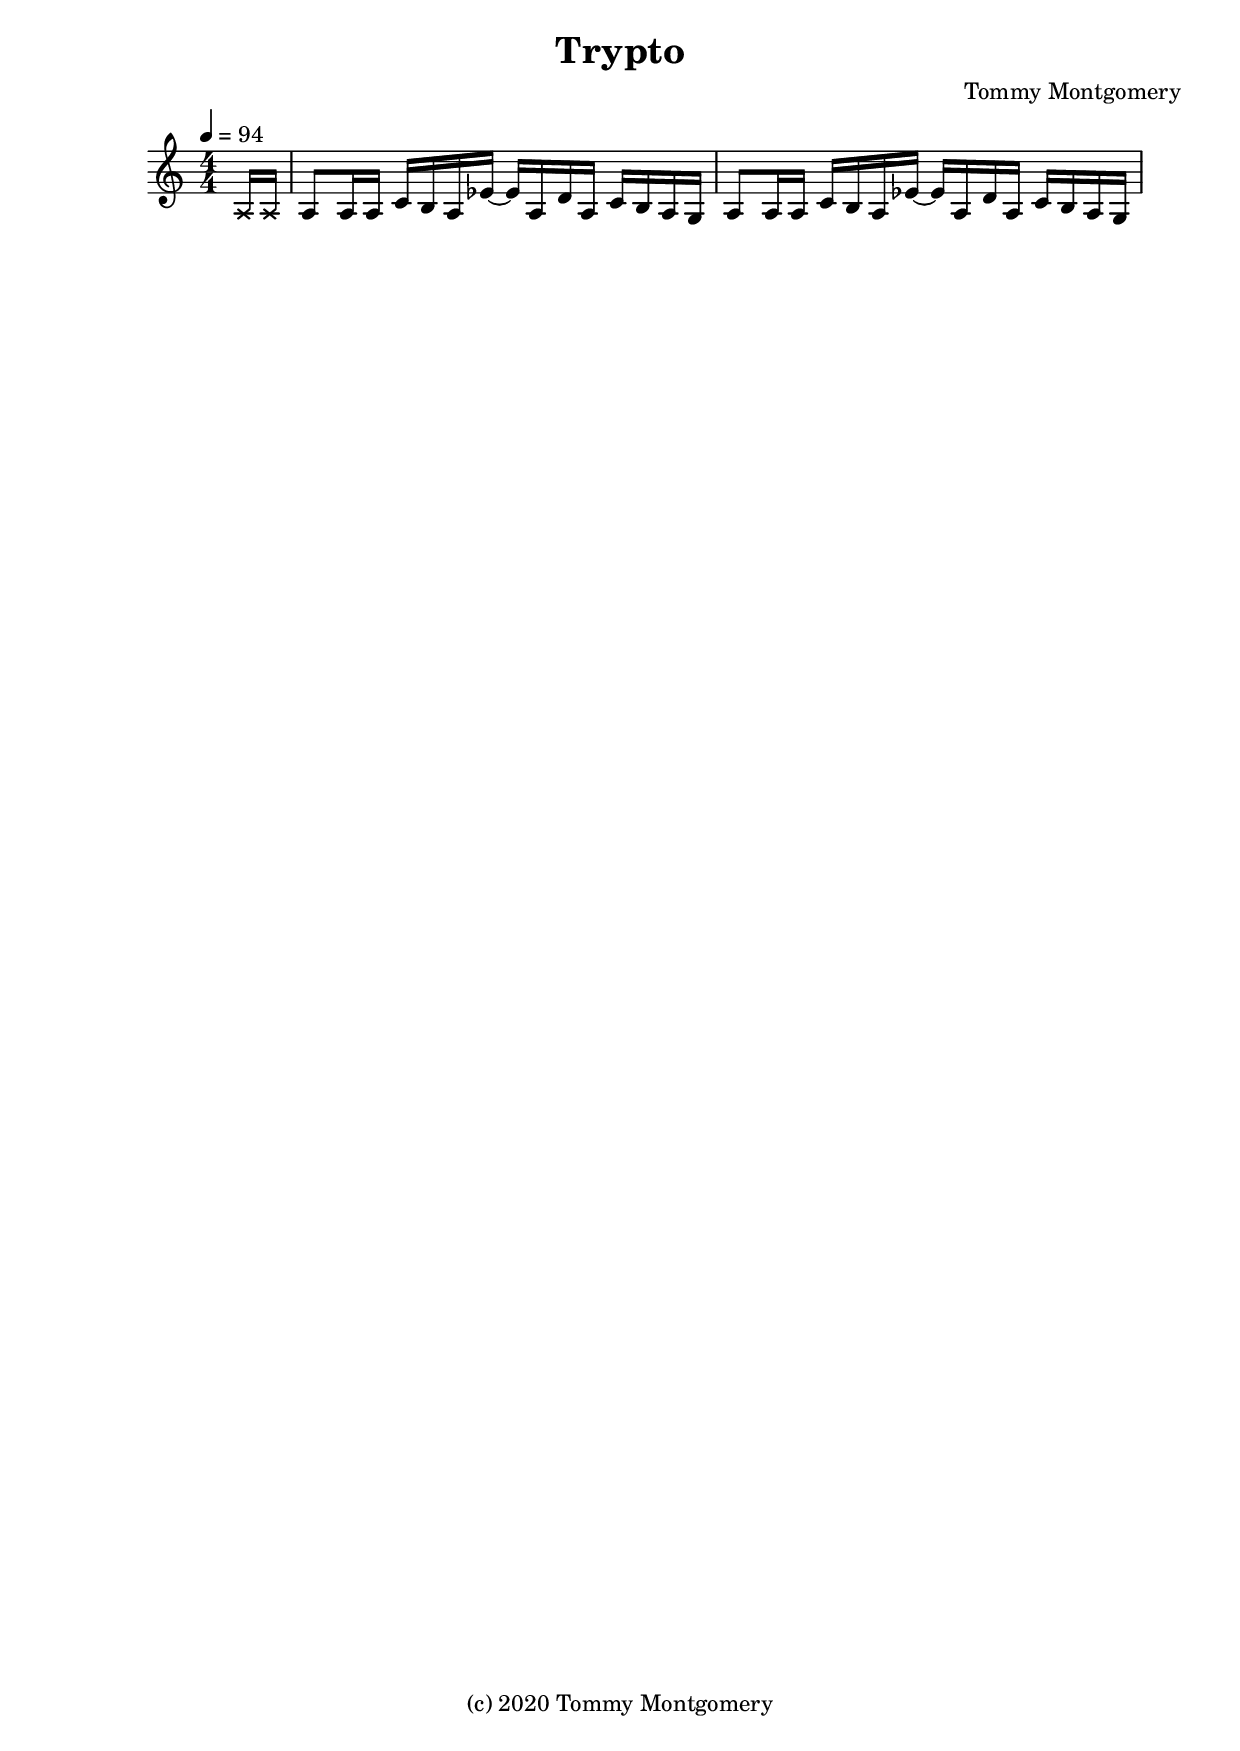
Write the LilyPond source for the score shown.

\version "2.18.2"
\language "english"

\header {
  title = "Trypto"
  composer = "Tommy Montgomery"
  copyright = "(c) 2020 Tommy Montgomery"
}

global = {
  \key a \minor
  \set Staff.printKeyCancellation = ##f
  \numericTimeSignature
  \compressFullBarRests
  \omit Voice.StringNumber
  \override TupletBracket #'bracket-visibility = #'if-no-beam
  \override MultiMeasureRest.expand-limit = #3
  \override Score.ChordName.font-name = #"Noto Serif"
  \override Score.ChordName.font-size = #0
  \override Score.LyricText.font-name = #"Noto Serif"
  \override Score.LyricText.font-size = #0
  \time 4/4
  \tempo 4 = 94
}

guitarOne = \relative c' {
  \partial 8 \xNotesOn a16 a \xNotesOff |

  a8 a16 a c b a ef' ~ ef a, d a c b a g |
  a8 a16 a c b a ef' ~ ef a, d a c b a g |
}

vocalMelody = \relative c'' {

}

allTheLyrics = \lyricmode {
  lol
}

guitarOneStaff = \new Staff \with { midiInstrument = "distorted guitar" midiMaximumVolume = #0.6 }{ \global \guitarOne }


vox = \new Staff \with { midiInstrument = "voice oohs" midiMinimumVolume = #0.7 } {
  <<
    \new Voice = "vocalMelody" { \clef treble \global \vocalMelody }
  >>
}

demLyrics = \new Lyrics \lyricsto "vocalMelody" {
  <<
    \new Lyrics {
      \set associatedVoice = "vocalMelody"
      \allTheLyrics
    }
  >>
}

chordExceptionMusic = {
  <c e g b d'>1-\markup { "maj9" }
  <c e g b fs'>1-\markup { "maj7" \sharp "11" }
  <c ef f g bf>1-\markup { "m7sus4" }
  <c ef gf bff>1-\markup { "°7" }
  <c e g d'>1-\markup { "add9" }
  <c ef g d'>1-\markup { "m(add9)" }
  <c e fs as>1-\markup { \super { \sharp "11" \sharp "13" } }
  <c g>1-\markup { "5" }
  <c e g bf>1-\markup { "7" }
  <c e g b>1-\markup { "maj7" }
  <c ef g bf>1-\markup { "m7" }
  <c f g>1-\markup { "sus4" }
  <c d g>1-\markup { "sus2" }
  <c e g bf df'>1-\markup { "7" \super { \flat "9" } }
  <c e g f'>1-\markup { "add11" }
}

chordExceptions = #(append
  (sequential-music-to-chord-exceptions chordExceptionMusic #t)
  ignatzekExceptions
)

chordValues = \chordmode {
  \global
  \powerChords
  \set chordNameExceptions = #chordExceptions
  \set majorSevenSymbol = \markup "maj7"
}

chordNames = \new ChordNames {
  \set chordChanges = ##t
  \set chordNameExceptions = #chordExceptions
  \chordValues
}

\score {
  <<
    \chordNames
    \vox
    % \demLyrics
    \guitarOneStaff
  >>
  \layout {
    \context {
      \Staff \RemoveEmptyStaves
      \override Glissando.minimum-length = #4
      \override Glissando.springs-and-rods = #ly:spanner::set-spacing-rods
      \override Glissando.thickness = #2
      \override VerticalAxisGroup.remove-first = ##t
    }
  }
}

\score {
  \unfoldRepeats {
    <<
      % \transpose c c, \vox
      \transpose c c, \guitarOneStaff
    >>
  }
  \midi {}
}
